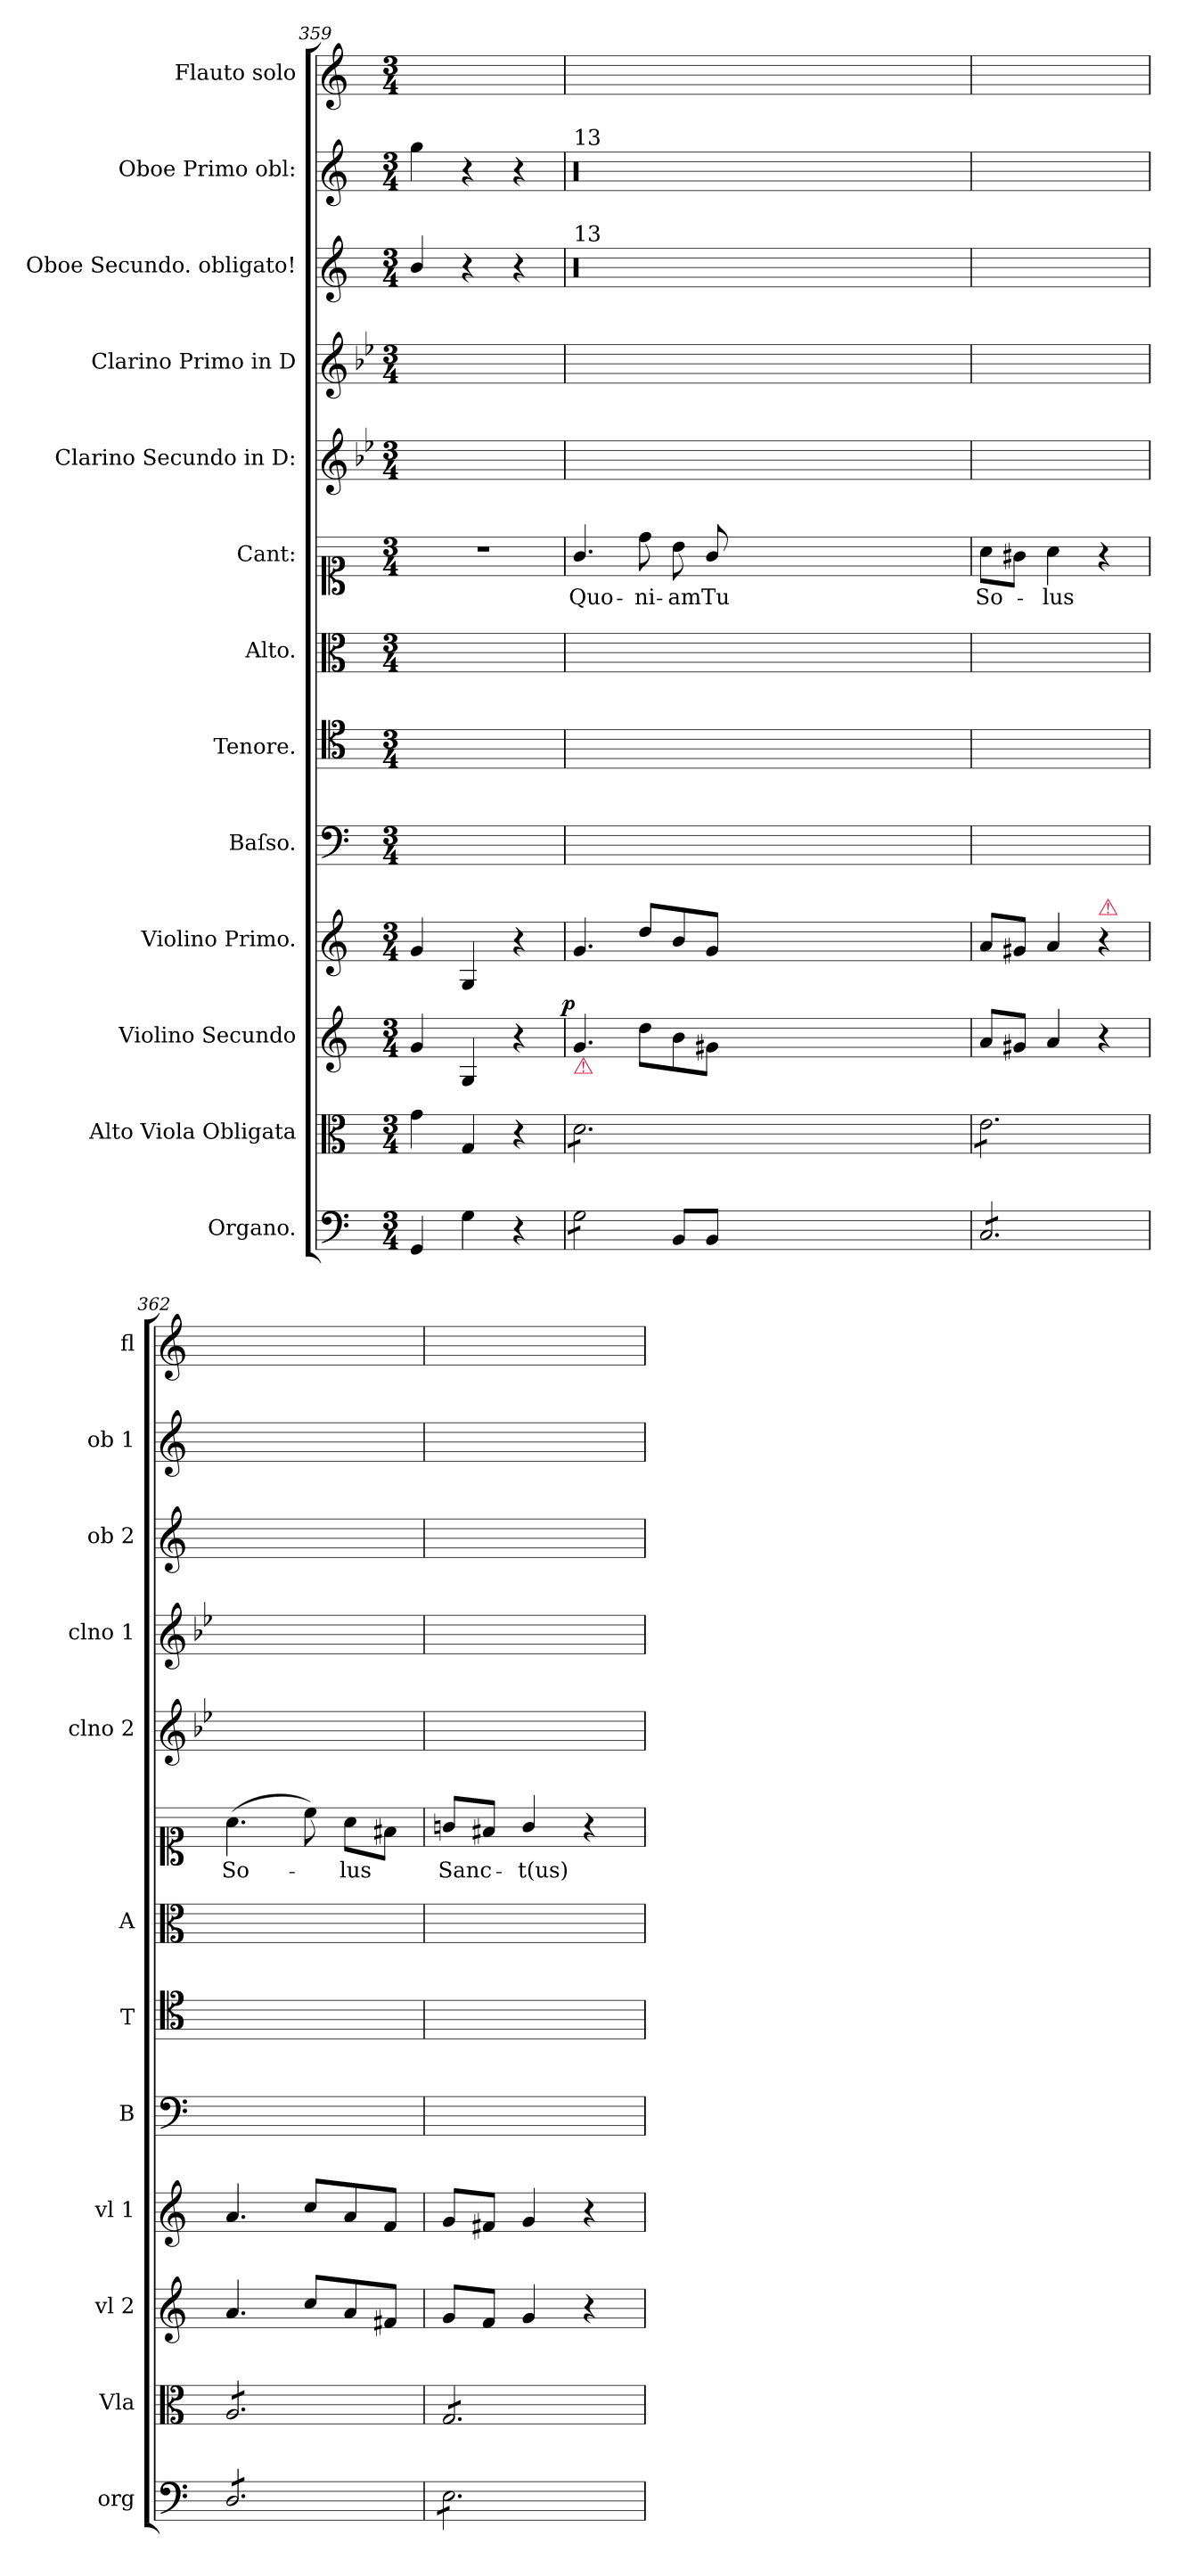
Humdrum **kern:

**kern	**kern	**dynam	**kern	**dynam	**kern	**kern	**kern	**kern	**kern	**text	**kern	**kern	**kern	**kern	**kern
*part13	*part12	*part12	*part11	*part11	*part10	*part9	*part8	*part7	*part6	*part6	*part5	*part4	*part3	*part2	*part1
*staff13	*staff12	*staff12	*staff11	*staff11	*staff10	*staff9	*staff8	*staff7	*staff6	*staff6	*staff5	*staff4	*staff3	*staff2	*staff1
*I"Organo.	*I"Alto Viola Obligata	*	*I"Violino Secundo	*	*I"Violino Primo.	*I"Baſso.	*I"Tenore.	*I"Alto.	*I"Cant:	*	*I"Clarino Secundo in D:	*I"Clarino Primo in D	*I"Oboe Secundo. obligato!	*I"Oboe Primo obl:	*I"Flauto solo
*I'org	*I'Vla	*	*I'vl 2	*	*I'vl 1	*I'B	*I'T	*I'A	*	*	*I'clno 2	*I'clno 1	*I'ob 2	*I'ob 1	*I'fl
*clefF4	*clefC3	*	*clefG2	*	*clefG2	*clefF4	*clefC4	*clefC3	*clefC1	*	*clefG2	*clefG2	*clefG2	*clefG2	*clefG2
*	*	*	*	*	*	*	*	*	*	*	*ITrd-1c-2	*ITrd-1c-2	*	*	*
*k[]	*k[]	*	*k[]	*	*k[]	*k[]	*k[]	*k[]	*k[]	*	*k[]	*k[]	*k[]	*k[]	*k[]
*C:	*C:	*	*C:	*	*C:	*C:	*C:	*C:	*C:	*	*C:	*C:	*C:	*C:	*C:
*M3/4	*M3/4	*	*M3/4	*	*M3/4	*M3/4	*M3/4	*M3/4	*M3/4	*	*M3/4	*M3/4	*M3/4	*M3/4	*M3/4
=359	=359	=359	=359	=359	=359	=359	=359	=359	=359	=359	=359	=359	=359	=359	=359
4GG/	4g\	.	4g/	.	4g/	2.ryy	2.ryy	2.ryy	2.r	.	2.ryy	2.ryy	4b/	4gg\	2.ryy
4G\	4G/	.	4G/	.	4G/	.	.	.	.	.	.	.	4r	4r	.
4r	4r	.	4r	.	4r	.	.	.	.	.	.	.	4r	4r	.
=360	=360	=360	=360	=360	=360	=360	=360	=360	=360	=360	=360	=360	=360	=360	=360
!	!	!	!	!	!	!	!	!	!	!	!	!	!	!LO:TX:a:t=13	!
!	!	!	!	!	!	!	!	!	!	!	!	!	!LO:TX:a:t=13	!	!
!	!	!	!LO:TX:b:color=crimson:t=⚠	!	!	!	!	!	!	!	!	!	!	!	!
!	!	!LO:DY:a	!	!LO:DY:a:rj	!	!	!	!	!	!	!	!	!LO:N:vis=00	!LO:N:vis=00	!
*tremolo	*	*	*	*	*	*	*	*	*	*	*	*	*	*	*
*	*tremolo	*	*	*	*	*	*	*	*	*	*	*	*	*	*
8G\L	8d\L	Pia	4.g/	p	4.g/	2.ryy	2.ryy	2.ryy	4.g/	Quo-	2.ryy	2.ryy	0.r	0.r	2.ryy
8G\	8d\	.	.	.	.	.	.	.	.	.	.	.	.	.	.
8G\	8d\	.	.	.	.	.	.	.	.	.	.	.	.	.	.
8G\J	8d\	.	8dd\L	.	8dd/L	.	.	.	8dd\	-ni-	.	.	.	.	.
*Xtremolo	*	*	*	*	*	*	*	*	*	*	*	*	*	*	*
8BB/L	8d\	.	8b\	.	8b/	.	.	.	8b\	-am	.	.	.	.	.
8BB/J	8d\J	.	8g#X\J	.	8g/J	.	.	.	8g/	Tu	.	.	.	.	.
0ryy	0ryy	.	0ryy	.	0ryy	0ryy	0ryy	0ryy	0ryy	.	0ryy	0ryy	.	.	0ryy
4ryy	4ryy	.	4ryy	.	4ryy	4ryy	4ryy	4ryy	4ryy	.	4ryy	4ryy	.	.	4ryy
=361	=361	=361	=361	=361	=361	=361	=361	=361	=361	=361	=361	=361	=361	=361	=361
*tremolo	*	*	*	*	*	*	*	*	*	*	*	*	*	*	*
8C/L	8e\L	.	8a/L	.	8a/L	2.ryy	2.ryy	2.ryy	8a\L	So-	2.ryy	2.ryy	2.ryy	2.ryy	2.ryy
8C/	8e\	.	8g#X/J	.	8g#X/J	.	.	.	8g#X\J	.	.	.	.	.	.
8C/	8e\	.	4a/	.	4a/	.	.	.	4a\	-lus	.	.	.	.	.
8C/	8e\	.	.	.	.	.	.	.	.	.	.	.	.	.	.
!	!	!	!	!	!LO:TX:a:color=crimson:t=⚠	!	!	!	!	!	!	!	!	!	!
8C/	8e\	.	4r	.	4r	.	.	.	4r	.	.	.	.	.	.
8C/J	8e\J	.	.	.	.	.	.	.	.	.	.	.	.	.	.
=362	=362	=362	=362	=362	=362	=362	=362	=362	=362	=362	=362	=362	=362	=362	=362
8D/L	8A/L	.	4.a/	.	4.a/	2.ryy	2.ryy	2.ryy	(>4.a\	So-	2.ryy	2.ryy	2.ryy	2.ryy	2.ryy
8D/	8A/	.	.	.	.	.	.	.	.	.	.	.	.	.	.
8D/	8A/	.	.	.	.	.	.	.	.	.	.	.	.	.	.
8D/	8A/	.	8cc/L	.	8cc/L	.	.	.	8cc\)	.	.	.	.	.	.
8D/	8A/	.	8a/	.	8a/	.	.	.	8a\L	-lus	.	.	.	.	.
8D/J	8A/J	.	8f#X/J	.	8f/J	.	.	.	8f#X\J	.	.	.	.	.	.
=363	=363	=363	=363	=363	=363	=363	=363	=363	=363	=363	=363	=363	=363	=363	=363
8E\L	8G/L	.	8g/L	.	8g/L	2.ryy	2.ryy	2.ryy	8gn/L	Sanc-	2.ryy	2.ryy	2.ryy	2.ryy	2.ryy
8E\	8G/	.	8f/J	.	8f#X/J	.	.	.	8f#X/J	.	.	.	.	.	.
8E\	8G/	.	4g/	.	4g/	.	.	.	4g/	-t(us)	.	.	.	.	.
8E\	8G/	.	.	.	.	.	.	.	.	.	.	.	.	.	.
8E\	8G/	.	4r	.	4r	.	.	.	4r	.	.	.	.	.	.
8E\J	8G/J	.	.	.	.	.	.	.	.	.	.	.	.	.	.
*	*Xtremolo	*	*	*	*	*	*	*	*	*	*	*	*	*	*
*Xtremolo	*	*	*	*	*	*	*	*	*	*	*	*	*	*	*
=	=	=	=	=	=	=	=	=	=	=	=	=	=	=	=
*-	*-	*-	*-	*-	*-	*-	*-	*-	*-	*-	*-	*-	*-	*-	*-
